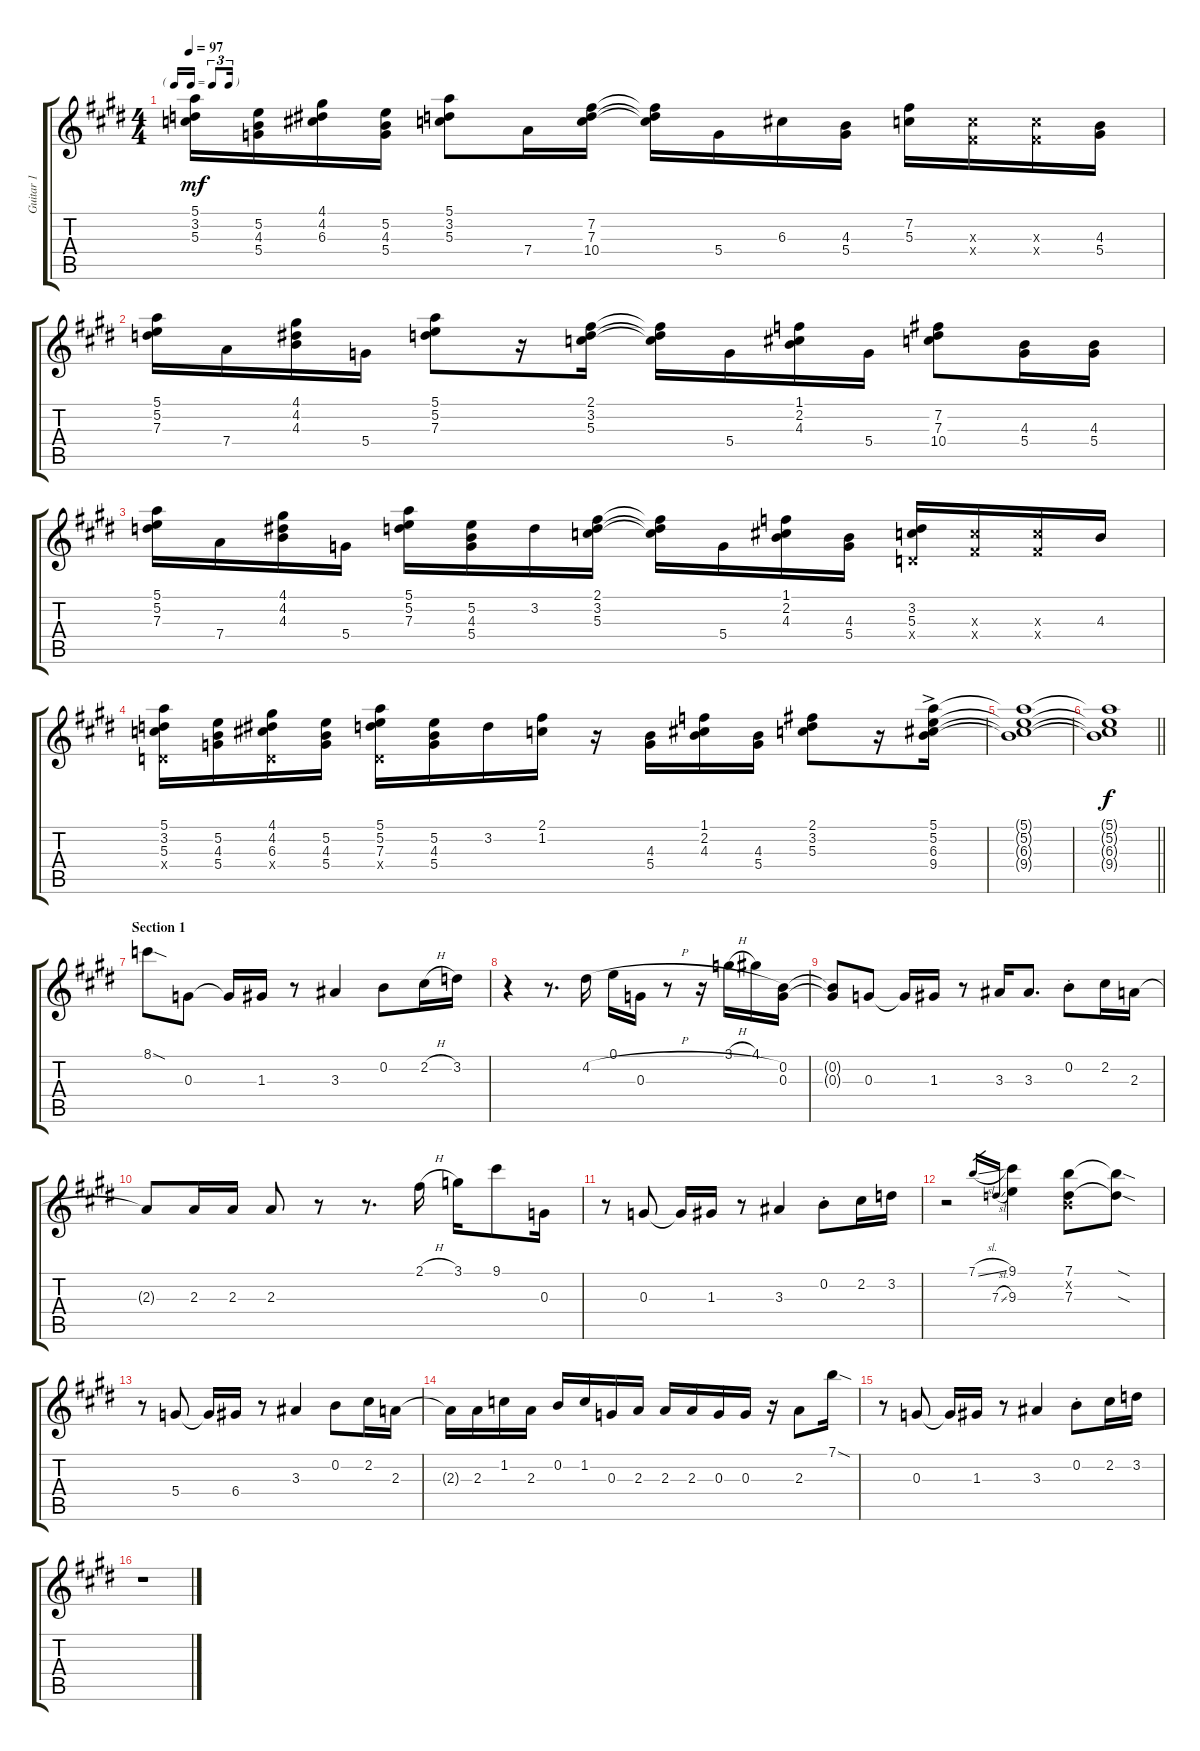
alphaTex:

\track ("Guitar 1" "Guitar 1") {instrument electricguitarclean}
\staff {score tabs}
\tuning (E4 B3 G3 D3 A2 E2) {hide}
\ts (4 4)
\tf triplet16th
\tempo 97
\clef g2
\ks e
(5.1{t} 3.2{t} 5.3{t}).16{dy mf} (5.2 4.3 5.4).16 (4.1 4.2 6.3).16 (5.2 4.3 5.4).16 (5.1 3.2 5.3).8 7.4.16 (7.2 7.3 10.4).16 (7.2{t} 7.3{t} 10.4{t}).16 5.4.16 6.3.16 (4.3 5.4).16 (7.2 5.3).16 (5.3{x} 4.4{x}).16 (5.3{x} 4.4{x}).16 (4.3 5.4).16 |
\ks c#minor
(5.1 5.2 7.3).16 7.4.16 (4.1 4.2 4.3).16 5.4.16 (5.1 5.2 7.3).8 r.16 (2.1 3.2 5.3).16 (2.1{t} 3.2{t} 5.3{t}).16 5.4.16 (1.1 2.2 4.3).16 5.4.16 (7.2 7.3 10.4).8 (4.3 5.4).16 (4.3 5.4).16 |
\ks e
(5.1 5.2 7.3).16 7.4.16 (4.1 4.2 4.3).16 5.4.16 (5.1 5.2 7.3).16 (5.2 4.3 5.4).16 3.2.16 (2.1 3.2 5.3).16 (2.1{t} 3.2{t} 5.3{t}).16 5.4.16 (1.1 2.2 4.3).16 (4.3 5.4).16 (3.2 5.3 0.4{x}).16 (5.3{x} 4.4{x}).16 (5.3{x} 4.4{x}).16 4.3.16 |
(5.1 3.2 5.3 0.4{x}).16 (5.2 4.3 5.4).16 (4.1 4.2 6.3 0.4{x}).16 (5.2 4.3 5.4).16 (5.1 5.2 7.3 0.4{x}).16 (5.2 4.3 5.4).16 3.2.16 (2.1 1.2).16 r.16 (4.3 5.4).16 (1.1 2.2 4.3).16 (4.3 5.4).16 (2.1 3.2 5.3).8 r.16 (5.1{ac} 5.2{ac} 6.3{ac} 9.4{ac}).16 |
\ks c#minor
(5.1{t} 5.2{t} 6.3{t} 9.4{t}).1 |
\barLineRight lightlight
(5.1{t} 5.2{t} 6.3{t} 9.4{t}).1{dy f} |
\section ("" "Section 1")
8.1{sod}.8{instrument electricguitarclean} 0.3.8 0.3{t}.16 1.3.16 r.8 3.3.4 0.2.8 2.2{h}.16 3.2.16 |
\ks e
r.4 r.8{d} 4.2{h}.16 0.1.16 0.3.16 r.8 r.16 3.1{h}.16 4.1.16 (0.2 0.3).16 |
\ks c#minor
(0.2{t} 0.3{t}).8 0.3.8 0.3{t}.16 1.3.16 r.8 3.3.16 3.3.8{d} 0.2{st}.8 2.2.16 2.3.16 |
\ks e
2.3{t}.8 2.3.16 2.3.16 2.3.8 r.8 r.8{d} 2.1{h}.16 3.1.16 9.1.8 0.3.16 |
\ks c#minor
r.8 0.3.8 0.3{t}.16 1.3.16 r.8 3.3.4 0.2{st}.8 2.2.16 3.2.16 |
\ks e
r.2 7.1{sl}.16{gr} 7.3{sl}.16{gr} (9.1 9.3).4 (7.1 0.2{x} 7.3).8 (7.1{sod t} 7.3{sod t}).8 |
\ks c#minor
r.8 5.4.8 5.4{t}.16 6.4.16 r.8 3.3.4 0.2.8 2.2.16 2.3.16 |
\ks e
2.3{t}.16 2.3.16 1.2.16 2.3.16 0.2.16 1.2.16 0.3.16 2.3.16 2.3.16 2.3.16 0.3.16 0.3.16 r.16 2.3.8 7.1{sod}.16 |
\ks c#minor
r.8 0.3.8 0.3{t}.16 1.3.16 r.8 3.3.4 0.2{st}.8 2.2.16 3.2.16 |
\ks e
r.1
